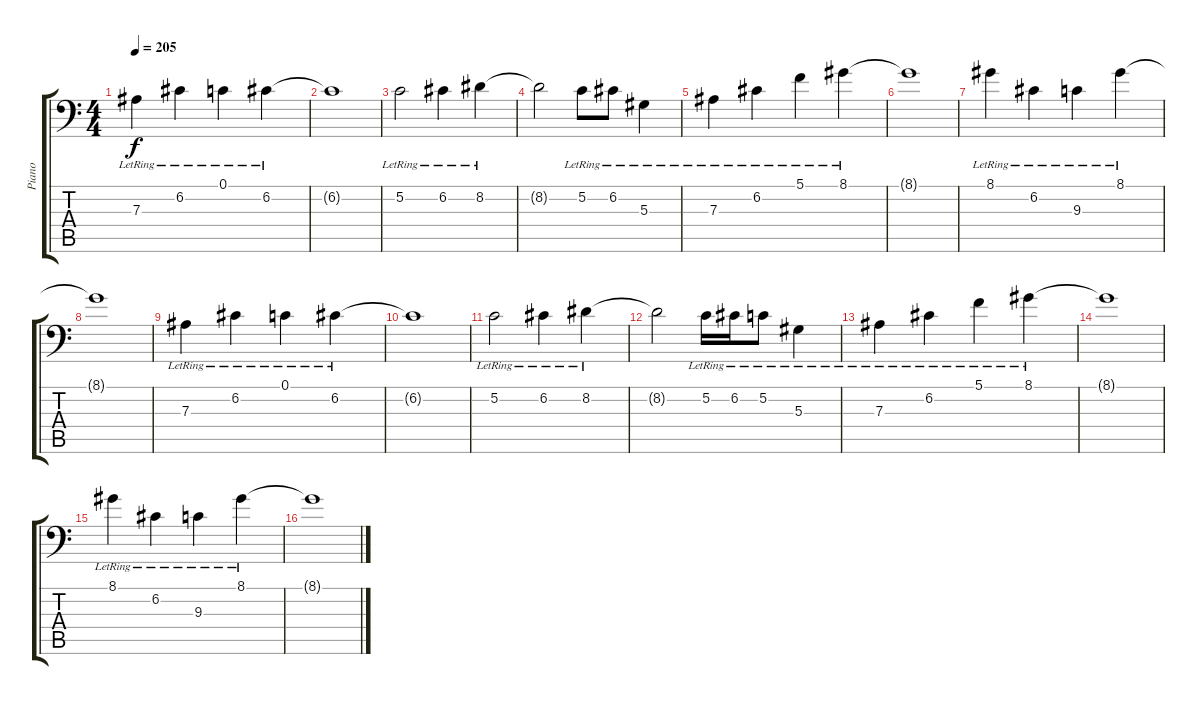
\track ("Piano" "Piano") {instrument acousticgrandpiano}
\staff {score tabs}
\tuning (C4 G3 Eb3 Bb2 F2 Bb1) {hide}
\ts (4 4)
\tempo 205
\clef f4
\ks c
7.3{lr}.4{dy f} 6.2{lr}.4 0.1{lr}.4 6.2{lr}.4 |
6.2{t}.1 |
5.2{lr}.2 6.2{lr}.4 8.2{lr}.4 |
8.2{t}.2 5.2{lr}.8 6.2{lr}.8 5.3{lr}.4 |
7.3{lr}.4 6.2{lr}.4 5.1{lr}.4 8.1{lr}.4 |
8.1{t}.1 |
8.1{lr}.4 6.2{lr}.4 9.3{lr}.4 8.1{lr}.4 |
8.1{t}.1 |
7.3{lr}.4 6.2{lr}.4 0.1{lr}.4 6.2{lr}.4 |
6.2{t}.1 |
5.2{lr}.2 6.2{lr}.4 8.2{lr}.4 |
8.2{t}.2 5.2{lr}.16 6.2{lr}.16 5.2{lr}.8 5.3{lr}.4 |
7.3{lr}.4 6.2{lr}.4 5.1{lr}.4 8.1{lr}.4 |
8.1{t}.1 |
8.1{lr}.4 6.2{lr}.4 9.3{lr}.4 8.1{lr}.4 |
8.1{t}.1
